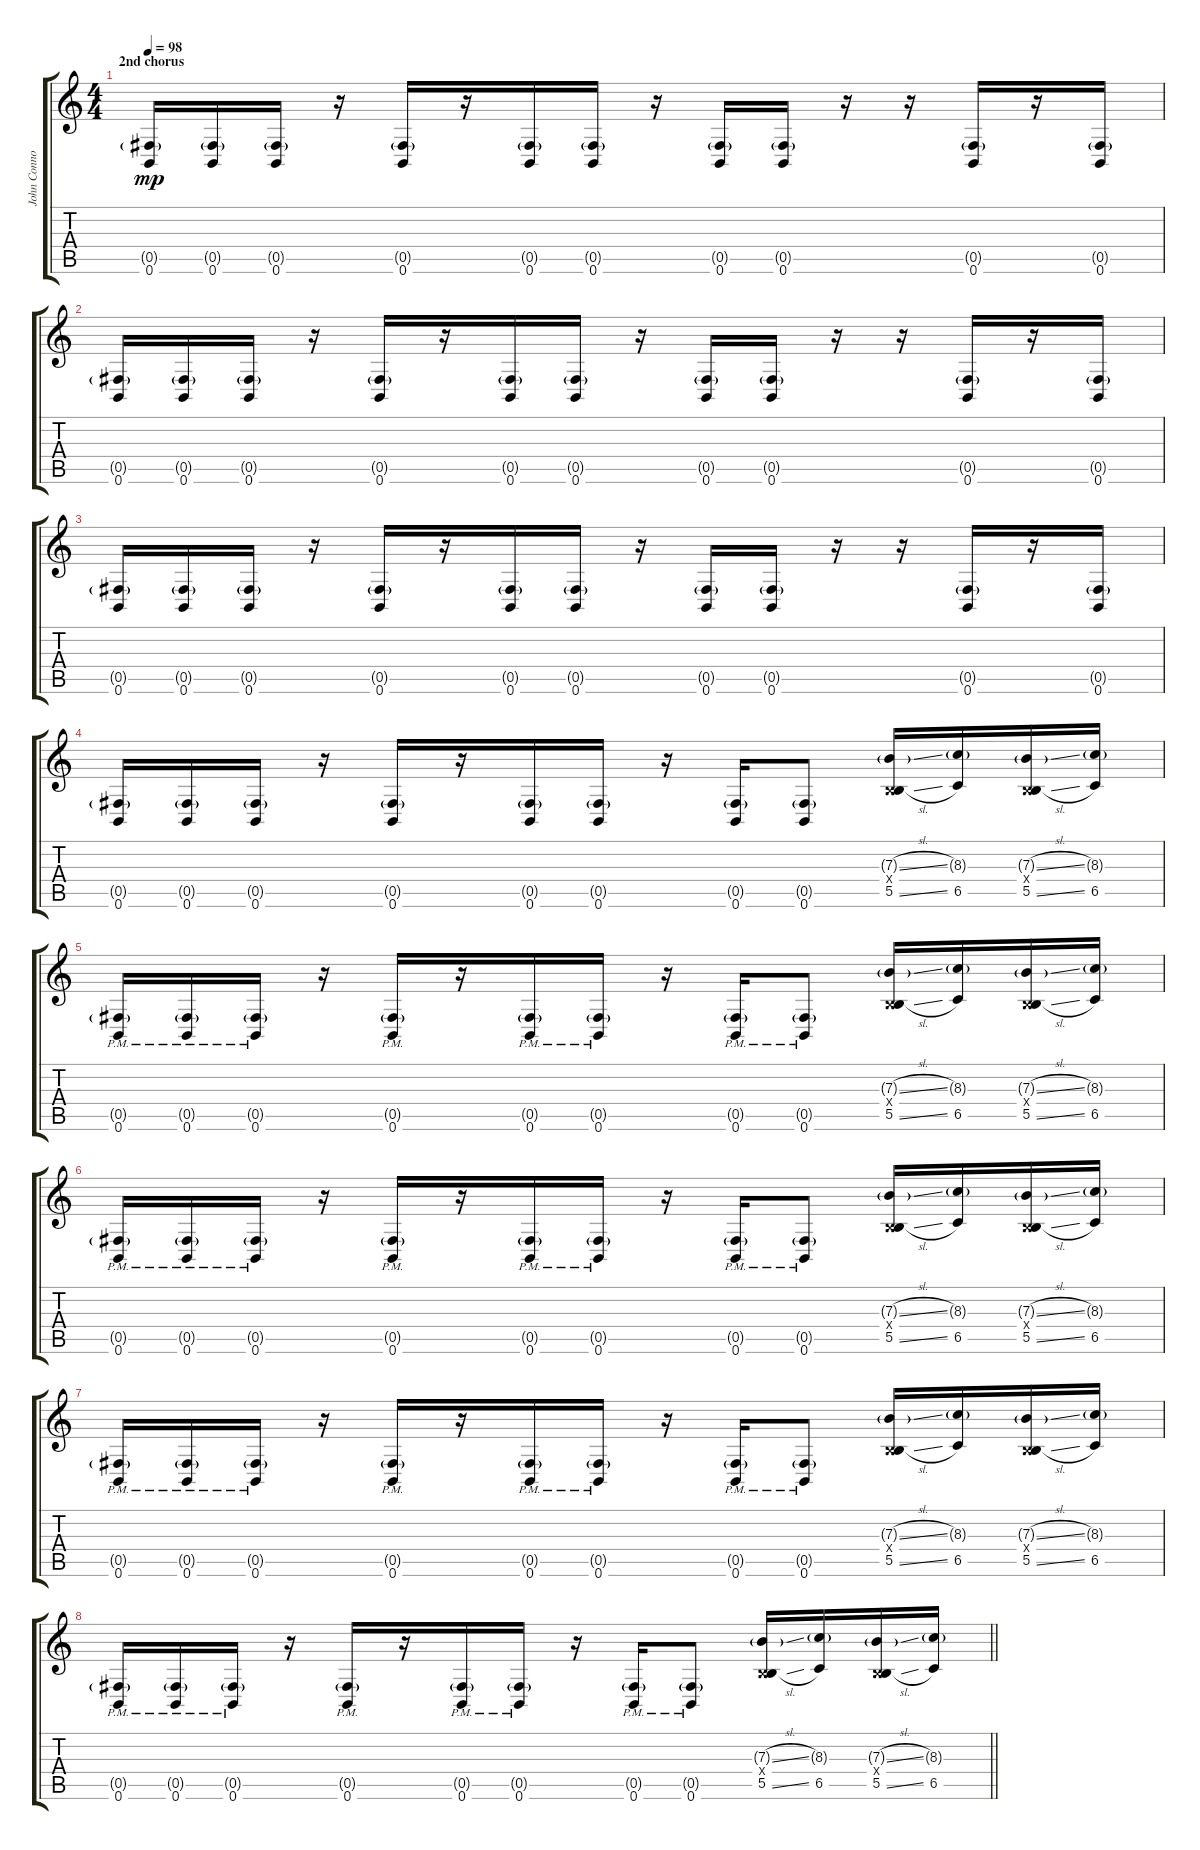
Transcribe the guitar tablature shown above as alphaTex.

\track ("John Connolly" "John Conno") {instrument distortionguitar}
\staff {score tabs}
\tuning (Db4 Ab3 E3 B2 Gb2 B1) {hide}
\ts (4 4)
\section ("" "2nd chorus")
\tempo 98
\clef g2
\ks c
(0.5{g} 0.6).16{dy mp} (0.5{g} 0.6).16 (0.5{g} 0.6).16 r.16 (0.5{g} 0.6).16 r.16 (0.5{g} 0.6).16 (0.5{g} 0.6).16 r.16 (0.5{g} 0.6).16 (0.5{g} 0.6).16 r.16 r.16 (0.5{g} 0.6).16 r.16 (0.5{g} 0.6).16 |
(0.5{g} 0.6).16 (0.5{g} 0.6).16 (0.5{g} 0.6).16 r.16 (0.5{g} 0.6).16 r.16 (0.5{g} 0.6).16 (0.5{g} 0.6).16 r.16 (0.5{g} 0.6).16 (0.5{g} 0.6).16 r.16 r.16 (0.5{g} 0.6).16 r.16 (0.5{g} 0.6).16 |
(0.5{g} 0.6).16 (0.5{g} 0.6).16 (0.5{g} 0.6).16 r.16 (0.5{g} 0.6).16 r.16 (0.5{g} 0.6).16 (0.5{g} 0.6).16 r.16 (0.5{g} 0.6).16 (0.5{g} 0.6).16 r.16 r.16 (0.5{g} 0.6).16 r.16 (0.5{g} 0.6).16 |
(0.5{g} 0.6).16 (0.5{g} 0.6).16 (0.5{g} 0.6).16 r.16 (0.5{g} 0.6).16 r.16 (0.5{g} 0.6).16 (0.5{g} 0.6).16 r.16 (0.5{g} 0.6).16 (0.5{g} 0.6).8 (7.3{sl g} 0.4{x} 5.5{sl}).16 (8.3{g} 6.5).16 (7.3{sl g} 0.4{x} 5.5{sl}).16 (8.3{g} 6.5).16 |
(0.5{g pm} 0.6{pm}).16 (0.5{g pm} 0.6{pm}).16 (0.5{g pm} 0.6{pm}).16 r.16 (0.5{g pm} 0.6{pm}).16 r.16 (0.5{g pm} 0.6{pm}).16 (0.5{g pm} 0.6{pm}).16 r.16 (0.5{g pm} 0.6{pm}).16 (0.5{g pm} 0.6{pm}).8 (7.3{sl g} 0.4{x} 5.5{sl}).16 (8.3{g} 6.5).16 (7.3{sl g} 0.4{x} 5.5{sl}).16 (8.3{g} 6.5).16 |
(0.5{g pm} 0.6{pm}).16 (0.5{g pm} 0.6{pm}).16 (0.5{g pm} 0.6{pm}).16 r.16 (0.5{g pm} 0.6{pm}).16 r.16 (0.5{g pm} 0.6{pm}).16 (0.5{g pm} 0.6{pm}).16 r.16 (0.5{g pm} 0.6{pm}).16 (0.5{g pm} 0.6{pm}).8 (7.3{sl g} 0.4{x} 5.5{sl}).16 (8.3{g} 6.5).16 (7.3{sl g} 0.4{x} 5.5{sl}).16 (8.3{g} 6.5).16 |
(0.5{g pm} 0.6{pm}).16 (0.5{g pm} 0.6{pm}).16 (0.5{g pm} 0.6{pm}).16 r.16 (0.5{g pm} 0.6{pm}).16 r.16 (0.5{g pm} 0.6{pm}).16 (0.5{g pm} 0.6{pm}).16 r.16 (0.5{g pm} 0.6{pm}).16 (0.5{g pm} 0.6{pm}).8 (7.3{sl g} 0.4{x} 5.5{sl}).16 (8.3{g} 6.5).16 (7.3{sl g} 0.4{x} 5.5{sl}).16 (8.3{g} 6.5).16 |
\barLineRight lightlight
(0.5{g pm} 0.6{pm}).16 (0.5{g pm} 0.6{pm}).16 (0.5{g pm} 0.6{pm}).16 r.16 (0.5{g pm} 0.6{pm}).16 r.16 (0.5{g pm} 0.6{pm}).16 (0.5{g pm} 0.6{pm}).16 r.16 (0.5{g pm} 0.6{pm}).16 (0.5{g pm} 0.6{pm}).8 (7.3{sl g} 0.4{x} 5.5{sl}).16 (8.3{g} 6.5).16 (7.3{sl g} 0.4{x} 5.5{sl}).16 (8.3{g} 6.5).16
